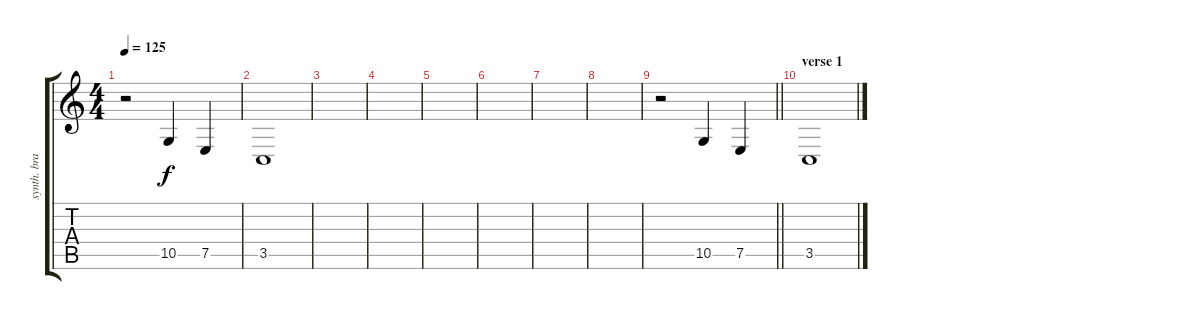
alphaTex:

\track ("synth. brass" "synth. bra") {instrument synthbrass2}
\staff {score tabs}
\tuning (E4 B3 G3 D3 A2 E2) {hide}
\ts (4 4)
\tempo 125
\clef g2
\ks c
r.2{dy f} 10.5.4 7.5.4 |
3.5.1 |
|
|
|
|
|
|
\barLineRight lightlight
r.2 10.5.4 7.5.4 |
\section ("" "verse 1")
3.5.1
